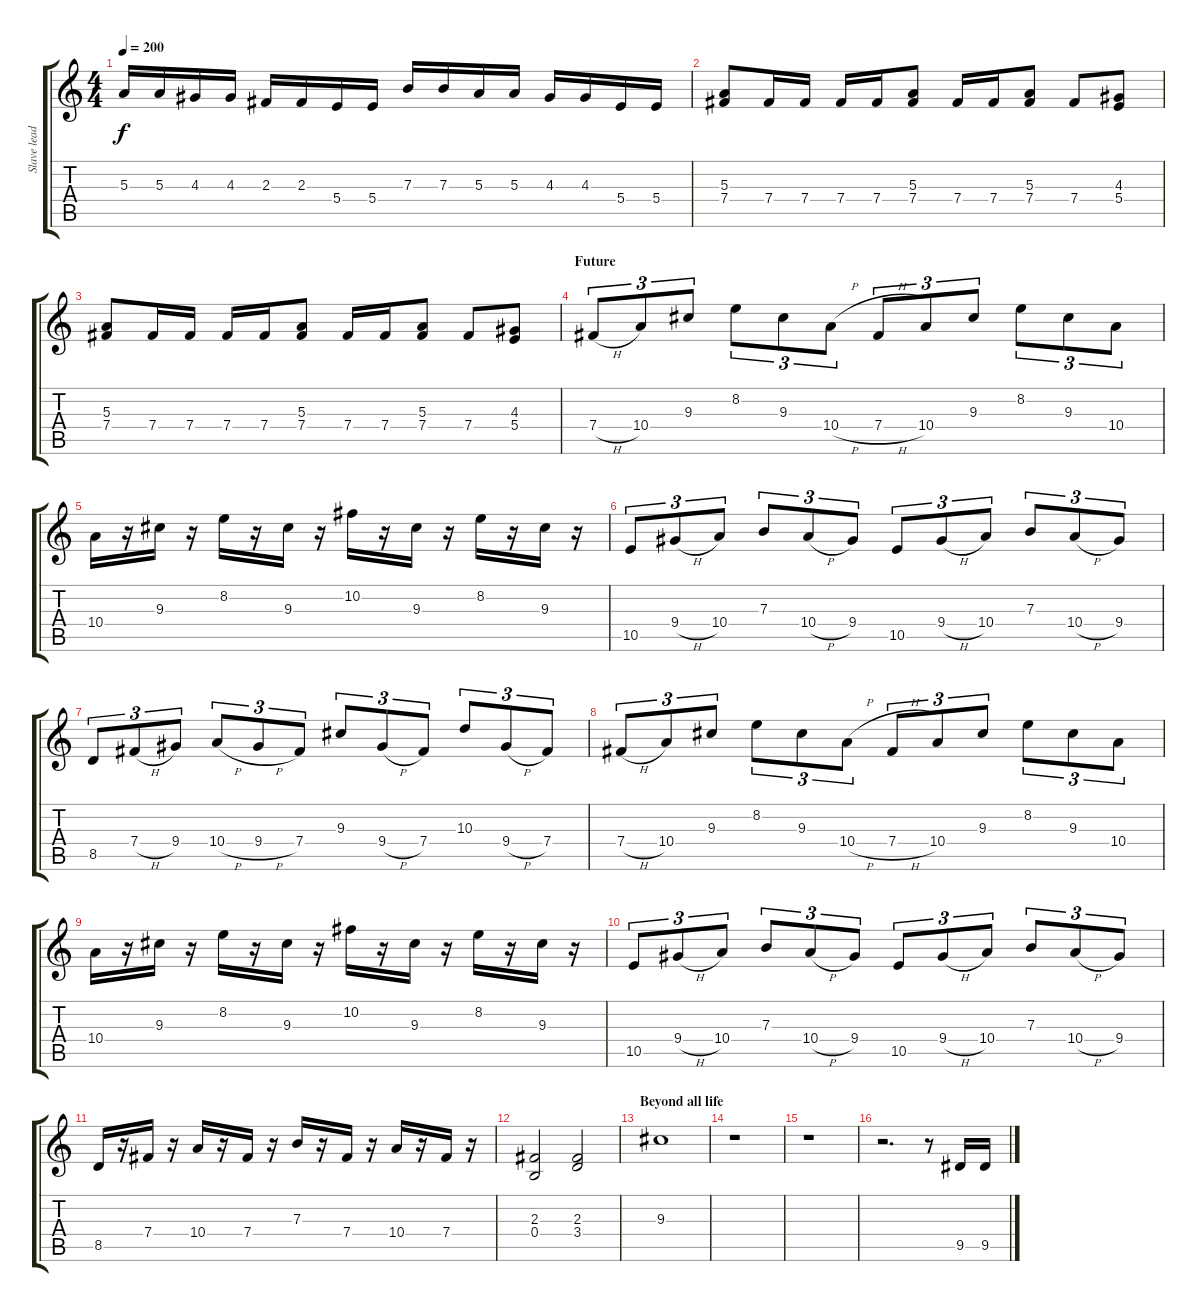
\track ("Slave lead guitar(fred)" "Slave lead") {instrument distortionguitar}
\staff {score tabs}
\tuning (Db4 Ab3 E3 B2 Gb2 Db2) {hide}
\ts (4 4)
\tempo 200
\clef g2
\ks c
5.3.16{dy f} 5.3.16 4.3.16 4.3.16 2.3.16 2.3.16 5.4.16 5.4.16 7.3.16 7.3.16 5.3.16 5.3.16 4.3.16 4.3.16 5.4.16 5.4.16 |
(5.3 7.4).8 7.4.16 7.4.16 7.4.16 7.4.16 (5.3 7.4).8 7.4.16 7.4.16 (5.3 7.4).8 7.4.8 (4.3 5.4).8 |
(5.3 7.4).8 7.4.16 7.4.16 7.4.16 7.4.16 (5.3 7.4).8 7.4.16 7.4.16 (5.3 7.4).8 7.4.8 (4.3 5.4).8 |
\section ("" "Future")
7.4{h}.8{tu (3 2)} 10.4.8{tu (3 2)} 9.3.8{tu (3 2)} 8.2.8{tu (3 2)} 9.3.8{tu (3 2)} 10.4{h}.8{tu (3 2)} 7.4{h}.8{tu (3 2)} 10.4.8{tu (3 2)} 9.3.8{tu (3 2)} 8.2.8{tu (3 2)} 9.3.8{tu (3 2)} 10.4.8{tu (3 2)} |
10.4.16 r.16 9.3.16 r.16 8.2.16 r.16 9.3.16 r.16 10.2.16 r.16 9.3.16 r.16 8.2.16 r.16 9.3.16 r.16 |
10.5.8{tu (3 2)} 9.4{h}.8{tu (3 2)} 10.4.8{tu (3 2)} 7.3.8{tu (3 2)} 10.4{h}.8{tu (3 2)} 9.4.8{tu (3 2)} 10.5.8{tu (3 2)} 9.4{h}.8{tu (3 2)} 10.4.8{tu (3 2)} 7.3.8{tu (3 2)} 10.4{h}.8{tu (3 2)} 9.4.8{tu (3 2)} |
8.5.8{tu (3 2)} 7.4{h}.8{tu (3 2)} 9.4.8{tu (3 2)} 10.4{h}.8{tu (3 2)} 9.4{h}.8{tu (3 2)} 7.4.8{tu (3 2)} 9.3.8{tu (3 2)} 9.4{h}.8{tu (3 2)} 7.4.8{tu (3 2)} 10.3.8{tu (3 2)} 9.4{h}.8{tu (3 2)} 7.4.8{tu (3 2)} |
7.4{h}.8{tu (3 2)} 10.4.8{tu (3 2)} 9.3.8{tu (3 2)} 8.2.8{tu (3 2)} 9.3.8{tu (3 2)} 10.4{h}.8{tu (3 2)} 7.4{h}.8{tu (3 2)} 10.4.8{tu (3 2)} 9.3.8{tu (3 2)} 8.2.8{tu (3 2)} 9.3.8{tu (3 2)} 10.4.8{tu (3 2)} |
10.4.16 r.16 9.3.16 r.16 8.2.16 r.16 9.3.16 r.16 10.2.16 r.16 9.3.16 r.16 8.2.16 r.16 9.3.16 r.16 |
10.5.8{tu (3 2)} 9.4{h}.8{tu (3 2)} 10.4.8{tu (3 2)} 7.3.8{tu (3 2)} 10.4{h}.8{tu (3 2)} 9.4.8{tu (3 2)} 10.5.8{tu (3 2)} 9.4{h}.8{tu (3 2)} 10.4.8{tu (3 2)} 7.3.8{tu (3 2)} 10.4{h}.8{tu (3 2)} 9.4.8{tu (3 2)} |
8.5.16 r.16 7.4.16 r.16 10.4.16 r.16 7.4.16 r.16 7.3.16 r.16 7.4.16 r.16 10.4.16 r.16 7.4.16 r.16 |
(2.3 0.4).2 (2.3 3.4).2 |
\section ("" "Beyond all life")
9.3.1 |
r.1 |
r.1 |
r.2{d} r.8 9.5.16 9.5.16
